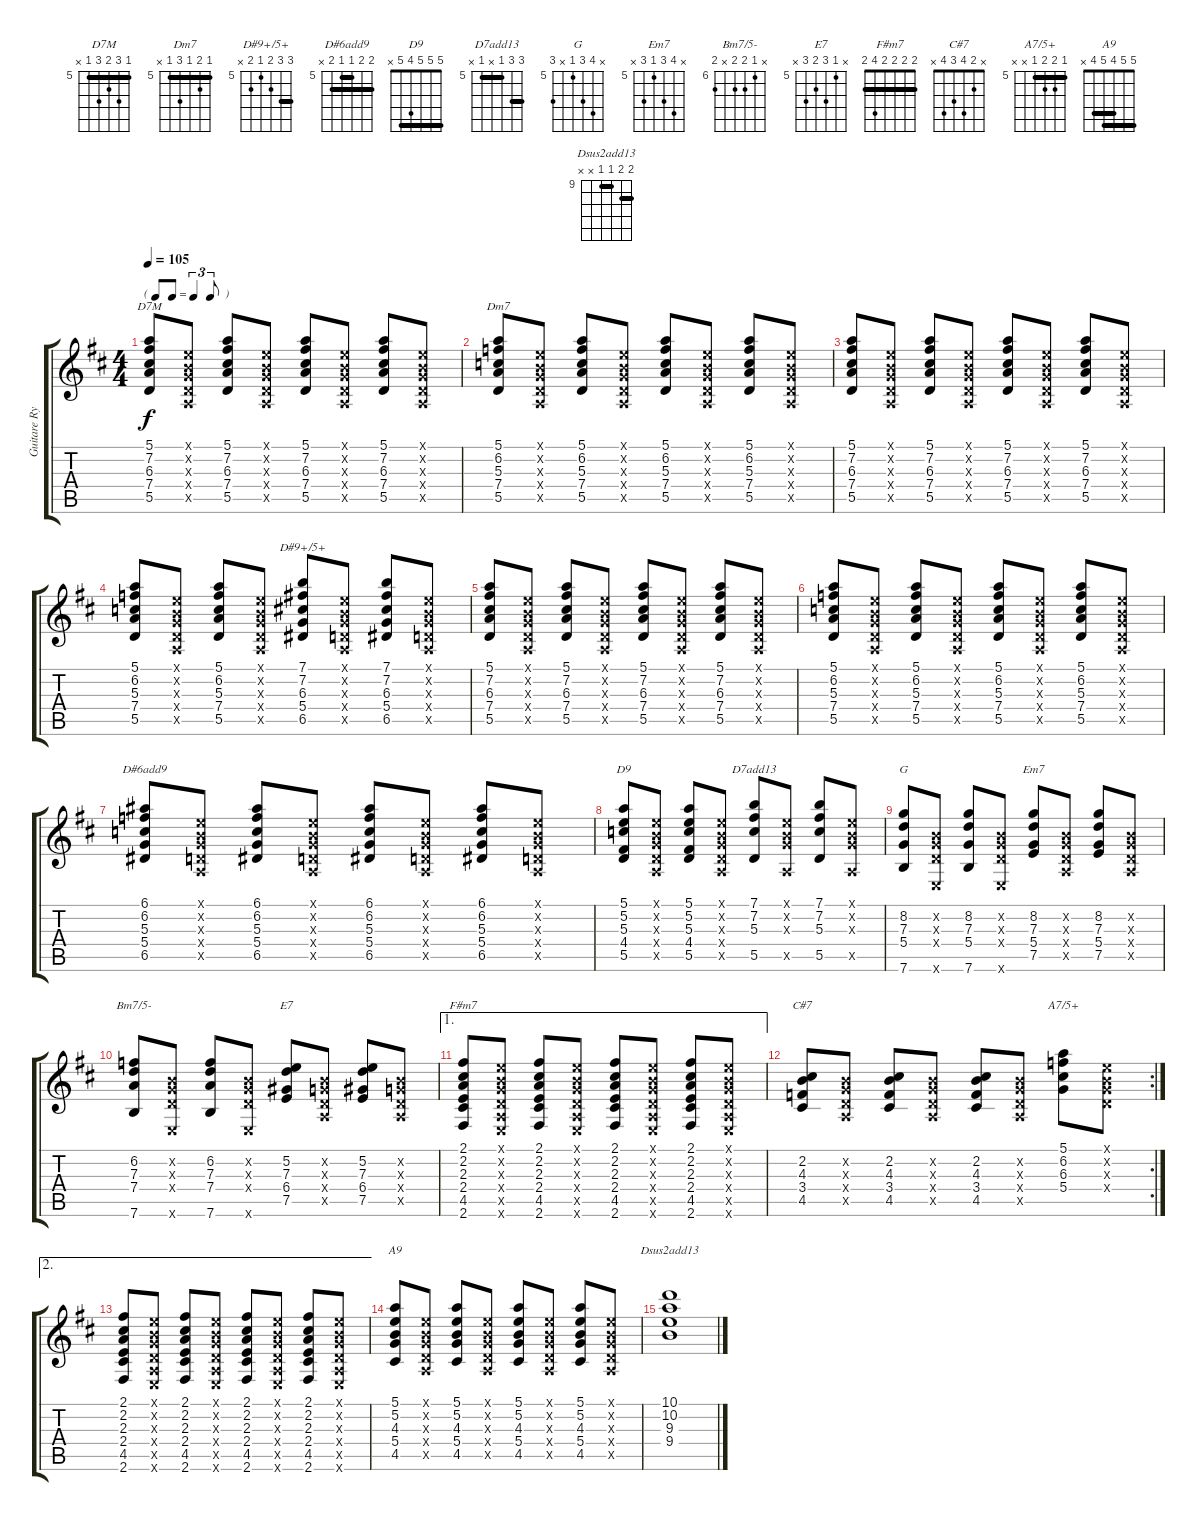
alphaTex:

\track ("Guitare Rythm" "Guitare Ry") {instrument acousticguitarsteel}
\staff {score tabs}
\tuning (E4 B3 G3 D3 A2 E2) {hide}
\chord ("D7M" 5 7 6 7 5 x) {firstfret 5 barre 5}
\chord ("Dm7" 5 6 5 7 5 x) {firstfret 5 barre 5}
\chord ("D#9+/5+" 7 7 6 5 6 x) {firstfret 5 barre 7}
\chord ("D#6add9" 6 6 5 5 6 x) {firstfret 5 barre (5 6)}
\chord ("D9" 5 5 5 4 5 x) {barre 5}
\chord ("D7add13" 7 7 5 x 5 x) {firstfret 5 barre (5 7)}
\chord ("G" x 8 7 5 x 7) {firstfret 5}
\chord ("Em7" x 8 7 5 7 x) {firstfret 5}
\chord ("Bm7/5-" x 6 7 7 x 7) {firstfret 6}
\chord ("E7" x 5 7 6 7 x) {firstfret 5}
\chord ("F#m7" 2 2 2 2 4 2) {barre 2}
\chord ("C#7" x 2 4 3 4 x)
\chord ("A7/5+" 5 6 6 5 x x) {firstfret 5 barre 5}
\chord ("A9" 5 5 4 5 4 x) {barre (4 5)}
\chord ("Dsus2add13" 10 10 9 9 x x) {firstfret 9 barre (9 10)}
\ts (4 4)
\tf triplet8th
\tempo 105
\clef g2
\ks d
(5.1 7.2 6.3 7.4 5.5).8{ch "D7M" dy f instrument acousticguitarsteel} (0.1{x} 0.2{x} 0.3{x} 0.4{x} 0.5{x}).8 (5.1 7.2 6.3 7.4 5.5).8 (0.1{x} 0.2{x} 0.3{x} 0.4{x} 0.5{x}).8 (5.1 7.2 6.3 7.4 5.5).8 (0.1{x} 0.2{x} 0.3{x} 0.4{x} 0.5{x}).8 (5.1 7.2 6.3 7.4 5.5).8 (0.1{x} 0.2{x} 0.3{x} 0.4{x} 0.5{x}).8 |
(5.1 6.2 5.3 7.4 5.5).8{ch "Dm7"} (0.1{x} 0.2{x} 0.3{x} 0.4{x} 0.5{x}).8 (5.1 6.2 5.3 7.4 5.5).8 (0.1{x} 0.2{x} 0.3{x} 0.4{x} 0.5{x}).8 (5.1 6.2 5.3 7.4 5.5).8 (0.1{x} 0.2{x} 0.3{x} 0.4{x} 0.5{x}).8 (5.1 6.2 5.3 7.4 5.5).8 (0.1{x} 0.2{x} 0.3{x} 0.4{x} 0.5{x}).8 |
(5.1 7.2 6.3 7.4 5.5).8 (0.1{x} 0.2{x} 0.3{x} 0.4{x} 0.5{x}).8 (5.1 7.2 6.3 7.4 5.5).8 (0.1{x} 0.2{x} 0.3{x} 0.4{x} 0.5{x}).8 (5.1 7.2 6.3 7.4 5.5).8 (0.1{x} 0.2{x} 0.3{x} 0.4{x} 0.5{x}).8 (5.1 7.2 6.3 7.4 5.5).8 (0.1{x} 0.2{x} 0.3{x} 0.4{x} 0.5{x}).8 |
(5.1 6.2 5.3 7.4 5.5).8 (0.1{x} 0.2{x} 0.3{x} 0.4{x} 0.5{x}).8 (5.1 6.2 5.3 7.4 5.5).8 (0.1{x} 0.2{x} 0.3{x} 0.4{x} 0.5{x}).8 (7.1 7.2 6.3 5.4 6.5).8{ch "D#9+/5+"} (0.1{x} 0.2{x} 0.3{x} 0.4{x} 0.5{x}).8 (7.1 7.2 6.3 5.4 6.5).8 (0.1{x} 0.2{x} 0.3{x} 0.4{x} 0.5{x}).8 |
(5.1 7.2 6.3 7.4 5.5).8 (0.1{x} 0.2{x} 0.3{x} 0.4{x} 0.5{x}).8 (5.1 7.2 6.3 7.4 5.5).8 (0.1{x} 0.2{x} 0.3{x} 0.4{x} 0.5{x}).8 (5.1 7.2 6.3 7.4 5.5).8 (0.1{x} 0.2{x} 0.3{x} 0.4{x} 0.5{x}).8 (5.1 7.2 6.3 7.4 5.5).8 (0.1{x} 0.2{x} 0.3{x} 0.4{x} 0.5{x}).8 |
(5.1 6.2 5.3 7.4 5.5).8 (0.1{x} 0.2{x} 0.3{x} 0.4{x} 0.5{x}).8 (5.1 6.2 5.3 7.4 5.5).8 (0.1{x} 0.2{x} 0.3{x} 0.4{x} 0.5{x}).8 (5.1 6.2 5.3 7.4 5.5).8 (0.1{x} 0.2{x} 0.3{x} 0.4{x} 0.5{x}).8 (5.1 6.2 5.3 7.4 5.5).8 (0.1{x} 0.2{x} 0.3{x} 0.4{x} 0.5{x}).8 |
(6.1 6.2 5.3 5.4 6.5).8{ch "D#6add9"} (0.1{x} 0.2{x} 0.3{x} 0.4{x} 0.5{x}).8 (6.1 6.2 5.3 5.4 6.5).8 (0.1{x} 0.2{x} 0.3{x} 0.4{x} 0.5{x}).8 (6.1 6.2 5.3 5.4 6.5).8 (0.1{x} 0.2{x} 0.3{x} 0.4{x} 0.5{x}).8 (6.1 6.2 5.3 5.4 6.5).8 (0.1{x} 0.2{x} 0.3{x} 0.4{x} 0.5{x}).8 |
(5.1 5.2 5.3 4.4 5.5).8{ch "D9"} (0.1{x} 0.2{x} 0.3{x} 0.4{x} 0.5{x}).8 (5.1 5.2 5.3 4.4 5.5).8 (0.1{x} 0.2{x} 0.3{x} 0.4{x} 0.5{x}).8 (7.1 7.2 5.3 5.5).8{ch "D7add13"} (0.1{x} 0.2{x} 0.3{x} 0.5{x}).8 (7.1 7.2 5.3 5.5).8 (0.1{x} 0.2{x} 0.3{x} 0.5{x}).8 |
(8.2 7.3 5.4 7.6).8{ch "G"} (0.2{x} 0.3{x} 0.4{x} 0.6{x}).8 (8.2 7.3 5.4 7.6).8 (0.2{x} 0.3{x} 0.4{x} 0.6{x}).8 (8.2 7.3 5.4 7.5).8{ch "Em7"} (0.2{x} 0.3{x} 0.4{x} 0.5{x}).8 (8.2 7.3 5.4 7.5).8 (0.2{x} 0.3{x} 0.4{x} 0.5{x}).8 |
(6.2 7.3 7.4 7.6).8{ch "Bm7/5-"} (0.2{x} 0.3{x} 0.4{x} 0.6{x}).8 (6.2 7.3 7.4 7.6).8 (0.2{x} 0.3{x} 0.4{x} 0.6{x}).8 (5.2 7.3 6.4 7.5).8{ch "E7"} (0.2{x} 0.3{x} 0.4{x} 0.5{x}).8 (5.2 7.3 6.4 7.5).8 (0.2{x} 0.3{x} 0.4{x} 0.5{x}).8 |
\ae 1
(2.1 2.2 2.3 2.4 4.5 2.6).8{ch "F#m7"} (0.1{x} 0.2{x} 0.3{x} 0.4{x} 0.5{x} 0.6{x}).8 (2.1 2.2 2.3 2.4 4.5 2.6).8 (0.1{x} 0.2{x} 0.3{x} 0.4{x} 0.5{x} 0.6{x}).8 (2.1 2.2 2.3 2.4 4.5 2.6).8 (0.1{x} 0.2{x} 0.3{x} 0.4{x} 0.5{x} 0.6{x}).8 (2.1 2.2 2.3 2.4 4.5 2.6).8 (0.1{x} 0.2{x} 0.3{x} 0.4{x} 0.5{x} 0.6{x}).8 |
\rc 2
(2.2 4.3 3.4 4.5).8{ch "C#7"} (0.2{x} 0.3{x} 0.4{x} 0.5{x}).8 (2.2 4.3 3.4 4.5).8 (0.2{x} 0.3{x} 0.4{x} 0.5{x}).8 (2.2 4.3 3.4 4.5).8 (0.2{x} 0.3{x} 0.4{x} 0.5{x}).8 (5.1 6.2 6.3 5.4).8{ch "A7/5+"} (0.1{x} 0.2{x} 0.3{x} 0.4{x}).8 |
\ae 2
(2.1 2.2 2.3 2.4 4.5 2.6).8 (0.1{x} 0.2{x} 0.3{x} 0.4{x} 0.5{x} 0.6{x}).8 (2.1 2.2 2.3 2.4 4.5 2.6).8 (0.1{x} 0.2{x} 0.3{x} 0.4{x} 0.5{x} 0.6{x}).8 (2.1 2.2 2.3 2.4 4.5 2.6).8 (0.1{x} 0.2{x} 0.3{x} 0.4{x} 0.5{x} 0.6{x}).8 (2.1 2.2 2.3 2.4 4.5 2.6).8 (0.1{x} 0.2{x} 0.3{x} 0.4{x} 0.5{x} 0.6{x}).8 |
(5.1 5.2 4.3 5.4 4.5).8{ch "A9"} (0.1{x} 0.2{x} 0.3{x} 0.4{x} 0.5{x}).8 (5.1 5.2 4.3 5.4 4.5).8 (0.1{x} 0.2{x} 0.3{x} 0.4{x} 0.5{x}).8 (5.1 5.2 4.3 5.4 4.5).8 (0.1{x} 0.2{x} 0.3{x} 0.4{x} 0.5{x}).8 (5.1 5.2 4.3 5.4 4.5).8 (0.1{x} 0.2{x} 0.3{x} 0.4{x} 0.5{x}).8 |
(10.1 10.2 9.3 9.4).1{ch "Dsus2add13"}
